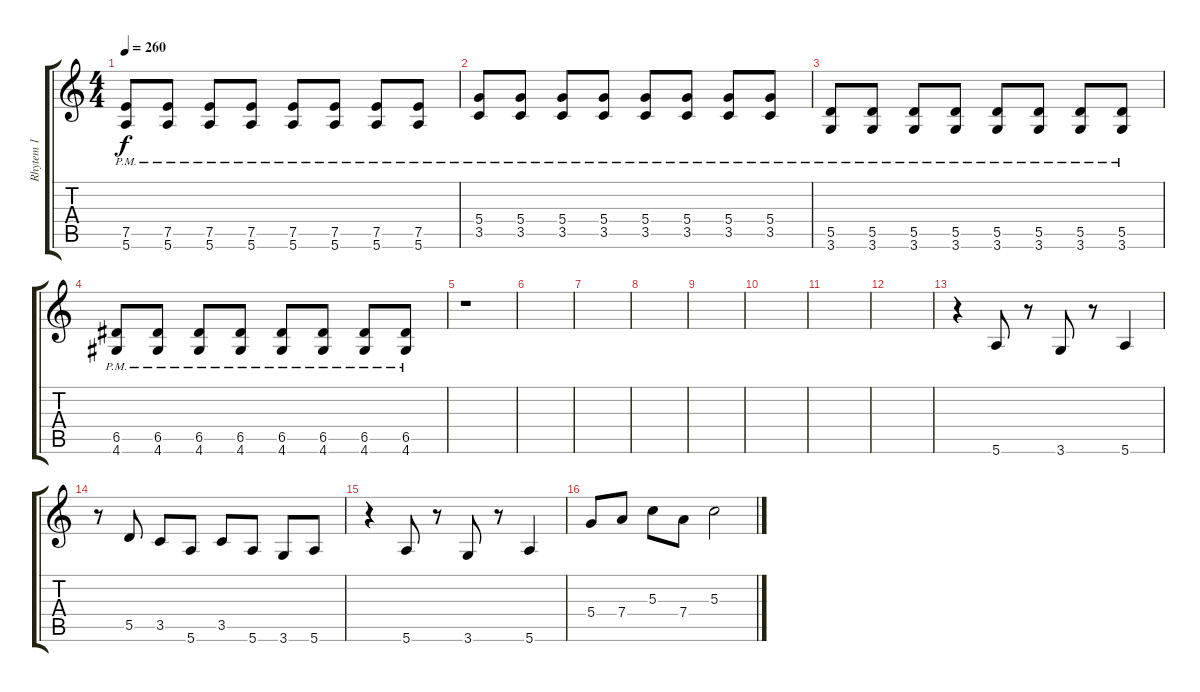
\track ("Rhytem 1" "Rhytem 1") {instrument distortionguitar}
\staff {score tabs}
\tuning (E4 B3 G3 D3 A2 E2) {hide}
\ts (4 4)
\tempo 260
\clef g2
\ks c
(7.5{pm} 5.6{pm}).8{dy f} (7.5{pm} 5.6{pm}).8 (7.5{pm} 5.6{pm}).8 (7.5{pm} 5.6{pm}).8 (7.5{pm} 5.6{pm}).8 (7.5{pm} 5.6{pm}).8 (7.5{pm} 5.6{pm}).8 (7.5{pm} 5.6{pm}).8 |
(5.4{pm} 3.5{pm}).8 (5.4{pm} 3.5{pm}).8 (5.4{pm} 3.5{pm}).8 (5.4{pm} 3.5{pm}).8 (5.4{pm} 3.5{pm}).8 (5.4{pm} 3.5{pm}).8 (5.4{pm} 3.5{pm}).8 (5.4{pm} 3.5{pm}).8 |
(5.5{pm} 3.6{pm}).8 (5.5{pm} 3.6{pm}).8 (5.5{pm} 3.6{pm}).8 (5.5{pm} 3.6{pm}).8 (5.5{pm} 3.6{pm}).8 (5.5{pm} 3.6{pm}).8 (5.5{pm} 3.6{pm}).8 (5.5{pm} 3.6{pm}).8 |
(6.5{pm} 4.6{pm}).8 (6.5{pm} 4.6{pm}).8 (6.5{pm} 4.6{pm}).8 (6.5{pm} 4.6{pm}).8 (6.5{pm} 4.6{pm}).8 (6.5{pm} 4.6{pm}).8 (6.5{pm} 4.6{pm}).8 (6.5{pm} 4.6{pm}).8 |
r.1 |
|
|
|
|
|
|
|
r.4 5.6.8 r.8 3.6.8 r.8 5.6.4 |
r.8 5.5.8 3.5.8 5.6.8 3.5.8 5.6.8 3.6.8 5.6.8 |
r.4 5.6.8 r.8 3.6.8 r.8 5.6.4 |
5.4.8 7.4.8 5.3.8 7.4.8 5.3.2
